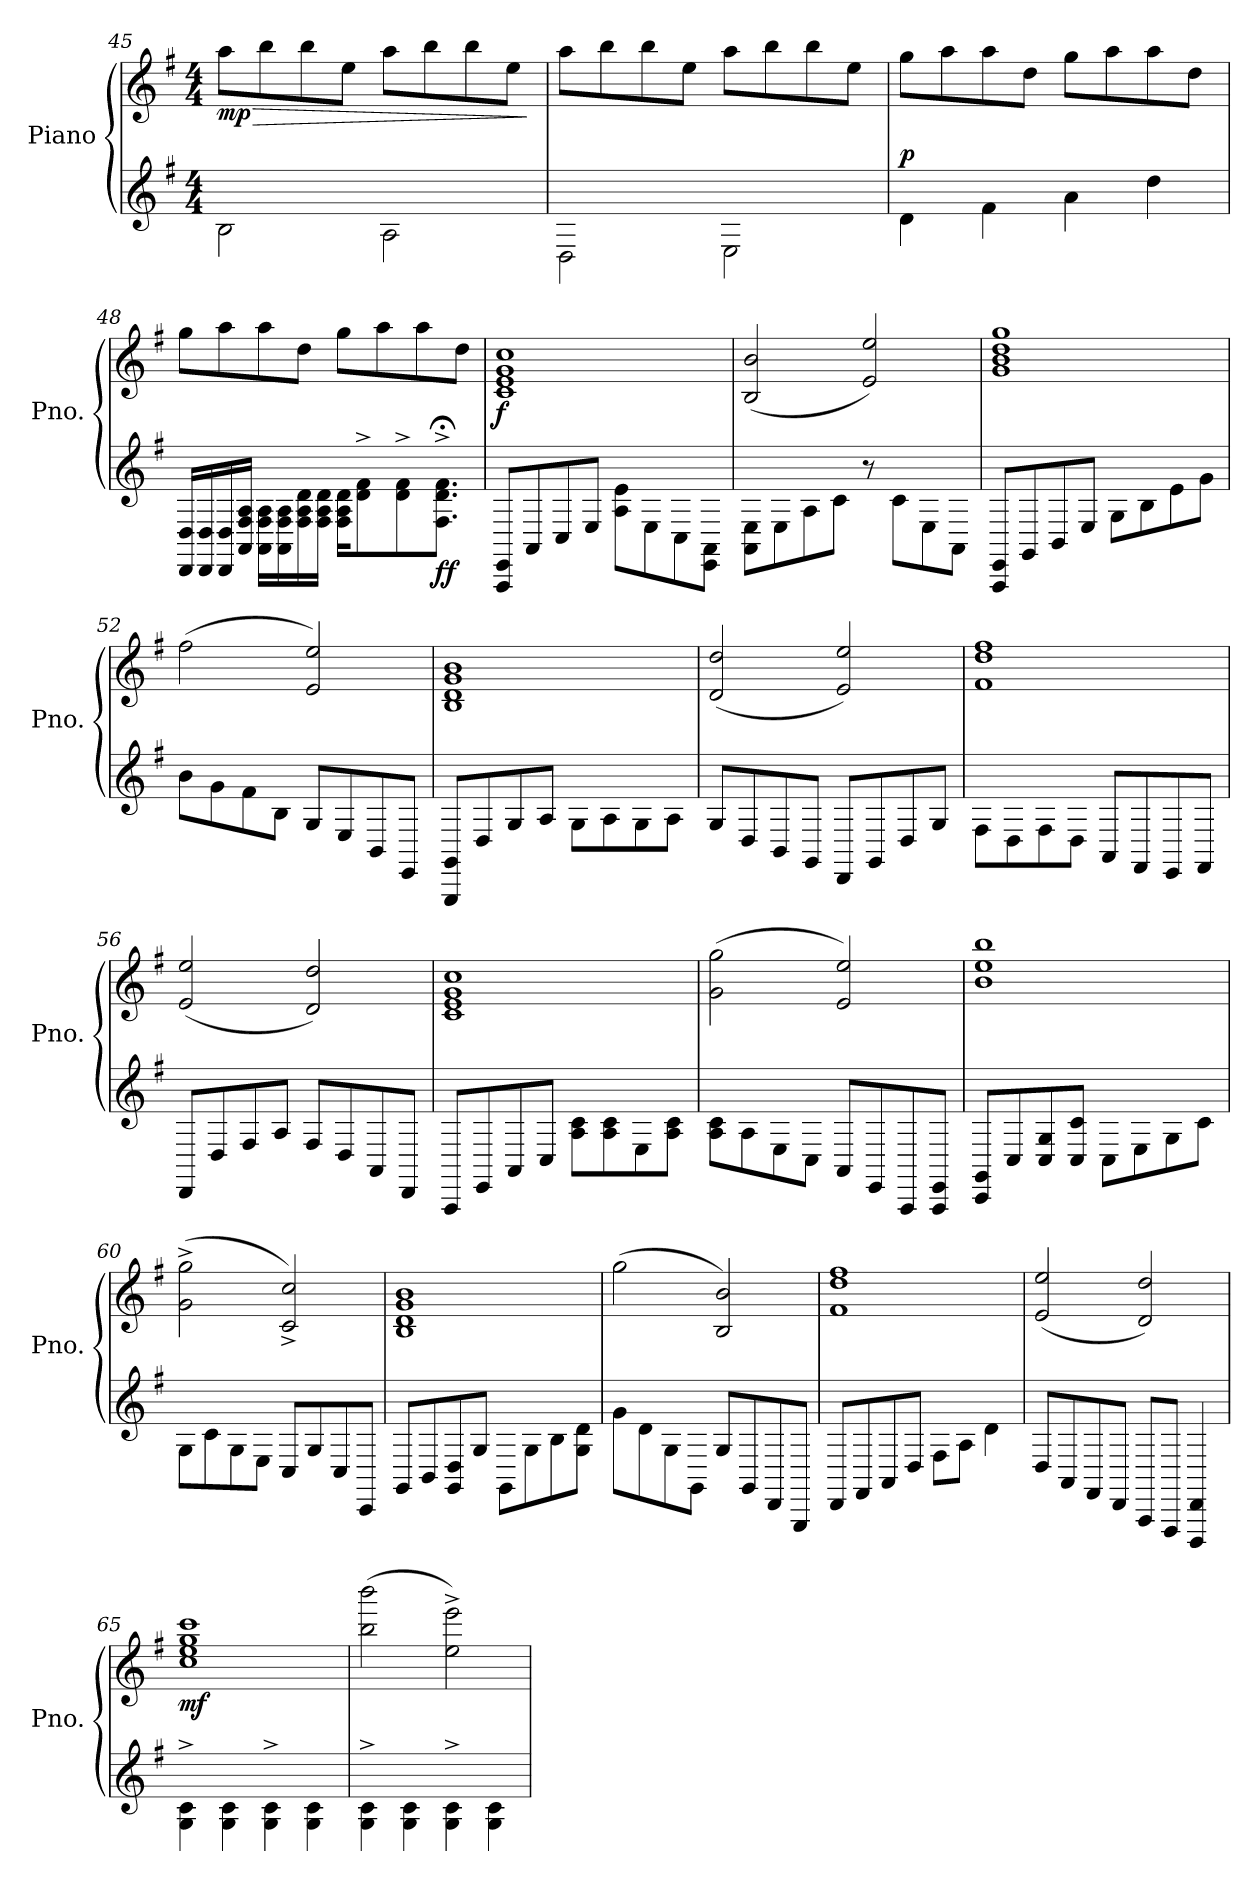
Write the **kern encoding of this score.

**kern	**kern	**dynam
*part1	*part1	*part1
*staff2	*staff1	*staff1/2
*I"Piano	*	*
*I'Pno.	*	*
!!LO:LB:g=z
*clefG2	*clefG2	*
*k[f#]	*k[f#]	*
*M4/4	*M4/4	*
=45	=45	=45
!	!	!LO:HP:b
!	!	!LO:DY:n=1:b
2B\	8aa\L	> mp
.	8bb\	.
.	8bb\	.
.	8ee\J	.
2A\	8aa\L	.
.	8bb\	.
.	8bb\	.
.	8ee\J	.
.	.	]
=46	=46	=46
2D\	8aa\L	.
.	8bb\	.
.	8bb\	.
.	8ee\J	.
2E\	8aa\L	.
.	8bb\	.
.	8bb\	.
.	8ee\J	.
=47	=47	=47
!	!	!LO:DY:a=2
4d\	8gg\L	p
.	8aa\	.
4f#\	8aa\	.
.	8dd\J	.
4a\	8gg\L	.
.	8aa\	.
4dd\	8aa\	.
.	8dd\J	.
=48	=48	=48
16DD/ 16D/LL	8gg\L	.
16DD/ 16D/	.	.
16DD/ 16D/	8aa\	.
16AA/ 16F#/ 16A/JJ	.	.
16AA\ 16F#\ 16A\LL	8aa\	.
16AA\ 16F#\ 16A\	.	.
16F#\ 16A\ 16d\	8dd\J	.
16F#\ 16A\ 16d\JJ	.	.
16F#\ 16A\ 16d\KL	8gg\L	.
8d\^ 8f#\^	.	.
.	8aa\	.
8d\^ 8f#\^	.	.
.	8aa\	.
!	!	!LO:DY:b=2
8.F#\;<^ 8.d\;<^ 8.f#\;<^J	.	ff
.	8dd\J	.
!!LO:LB:g=z
=49	=49	=49
!	!	!LO:DY:b
8AAA/ 8EE/L	1c 1e 1g 1cc	f
8AA/	.	.
8C/	.	.
8E/J	.	.
8A\ 8e\L	.	.
8E\	.	.
8C\	.	.
8EE\ 8AA\J	.	.
=50	=50	=50
8AA\ 8E\L	(2B/ 2b/	.
8E\	.	.
8A\	.	.
8c\J	.	.
8r	2e/ 2ee/)	.
8c\L	.	.
8E\	.	.
8AA\J	.	.
=51	=51	=51
8AAA/ 8EE/L	1g 1b 1dd 1gg	.
8GG/	.	.
8BB/	.	.
8E/J	.	.
8G\L	.	.
8B\	.	.
8e\	.	.
8g\J	.	.
=52	=52	=52
8b\L	(2ff#\	.
8g\	.	.
8f#\	.	.
8B\J	.	.
8G/L	2e/ 2ee/)	.
8E/	.	.
8BB/	.	.
8EE/J	.	.
=53	=53	=53
8GGG/ 8GG/L	1B 1d 1g 1b	.
8D/	.	.
8G/	.	.
8A/J	.	.
8G\L	.	.
8A\	.	.
8G\	.	.
8A\J	.	.
!!LO:PB:g=z
=54	=54	=54
8G/L	(2d/ 2dd/	.
8D/	.	.
8BB/	.	.
8GG/J	.	.
8DD/L	2e/ 2ee/)	.
8GG/	.	.
8D/	.	.
8G/J	.	.
=55	=55	=55
8F#\L	1f# 1dd 1ff#	.
8D\	.	.
8F#\	.	.
8D\J	.	.
8AA/L	.	.
8FF#/	.	.
8EE/	.	.
8FF#/J	.	.
=56	=56	=56
8DD/L	(2e/ 2ee/	.
8D/	.	.
8F#/	.	.
8A/J	.	.
8F#/L	2d/ 2dd/)	.
8D/	.	.
8AA/	.	.
8DD/J	.	.
=57	=57	=57
8AAA/L	1c 1e 1g 1cc	.
8EE/	.	.
8AA/	.	.
8C/J	.	.
8A\ 8c\L	.	.
8A\ 8c\	.	.
8E\	.	.
8A\ 8c\J	.	.
=58	=58	=58
8A\ 8c\L	(2g\ 2gg\	.
8A\	.	.
8E\	.	.
8C\J	.	.
8AA/L	2e/ 2ee/)	.
8EE/	.	.
8AAA/	.	.
8AAA/ 8EE/J	.	.
!!LO:LB:g=z
=59	=59	=59
8CC/ 8GG/L	1b 1ee 1bb	.
8C/	.	.
8C/ 8G/	.	.
8C/ 8c/J	.	.
8C\L	.	.
8E\	.	.
8G\	.	.
8c\J	.	.
=60	=60	=60
8G\L	(2g\^ 2gg\^	.
8c\	.	.
8G\	.	.
8E\J	.	.
8C/L	2c/^ 2cc/^)	.
8G/	.	.
8C/	.	.
8CC/J	.	.
=61	=61	=61
8GG/L	1B 1d 1g 1b	.
8BB/	.	.
8GG/ 8D/	.	.
8G/J	.	.
8GG\L	.	.
8G\	.	.
8B\	.	.
8G\ 8d\J	.	.
=62	=62	=62
8g\L	(2gg\	.
8d\	.	.
8G\	.	.
8GG\J	.	.
8G/L	2B/ 2b/)	.
8GG/	.	.
8DD/	.	.
8GGG/J	.	.
=63	=63	=63
8DD/L	1f# 1dd 1ff#	.
8FF#/	.	.
8AA/	.	.
8D/J	.	.
8F#\L	.	.
8A\J	.	.
4d\	.	.
!!LO:LB:g=z
=64	=64	=64
8D/L	(2e/ 2ee/	.
8AA/	.	.
8FF#/	.	.
8DD/J	.	.
8AAA/L	2d/ 2dd/)	.
8FFF#/J	.	.
4DDD/ 4DD/	.	.
=65	=65	=65
!	!	!LO:DY:b
4G\^ 4c\^	1cc 1ee 1gg 1ccc	mf
4G\ 4c\	.	.
4G\^ 4c\^	.	.
4G\ 4c\	.	.
=66	=66	=66
4G\^ 4c\^	(2bb\ 2bbb\	.
4G\ 4c\	.	.
4G\^ 4c\^	2ee\^ 2eee\^)	.
4G\ 4c\	.	.
=	=	=
*-	*-	*-
